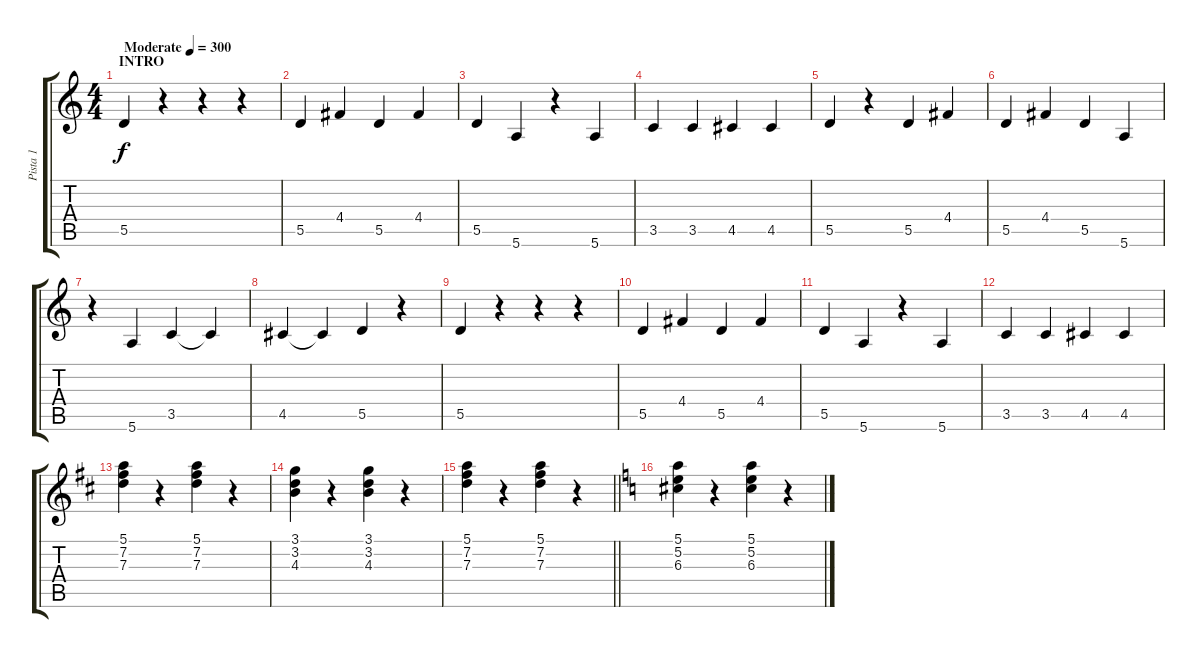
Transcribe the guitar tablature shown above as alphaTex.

\track ("Pista 1" "Pista 1") {instrument electricguitarclean}
\staff {score tabs}
\tuning (E4 B3 G3 D3 A2 E2) {hide}
\ts (4 4)
\section ("" "INTRO")
\tempo (300 "Moderate")
\clef g2
\ks c
5.5.4{dy f instrument electricguitarclean} r.4 r.4 r.4 |
5.5.4 4.4.4 5.5.4 4.4.4 |
5.5.4 5.6.4 r.4 5.6.4 |
3.5.4 3.5.4 4.5.4 4.5.4 |
5.5.4 r.4 5.5.4 4.4.4 |
5.5.4 4.4.4 5.5.4 5.6.4 |
r.4 5.6.4 3.5.4 3.5{t}.4 |
4.5.4 4.5{t}.4 5.5.4 r.4 |
5.5.4 r.4 r.4 r.4 |
5.5.4 4.4.4 5.5.4 4.4.4 |
5.5.4 5.6.4 r.4 5.6.4 |
3.5.4 3.5.4 4.5.4 4.5.4 |
\ks d
(5.1 7.2 7.3).4 r.4 (5.1 7.2 7.3).4 r.4 |
(3.1 3.2 4.3).4 r.4 (3.1 3.2 4.3).4 r.4 |
\barLineRight lightlight
(5.1 7.2 7.3).4 r.4 (5.1 7.2 7.3).4 r.4 |
\ks c
(5.1 5.2 6.3).4 r.4 (5.1 5.2 6.3).4 r.4
